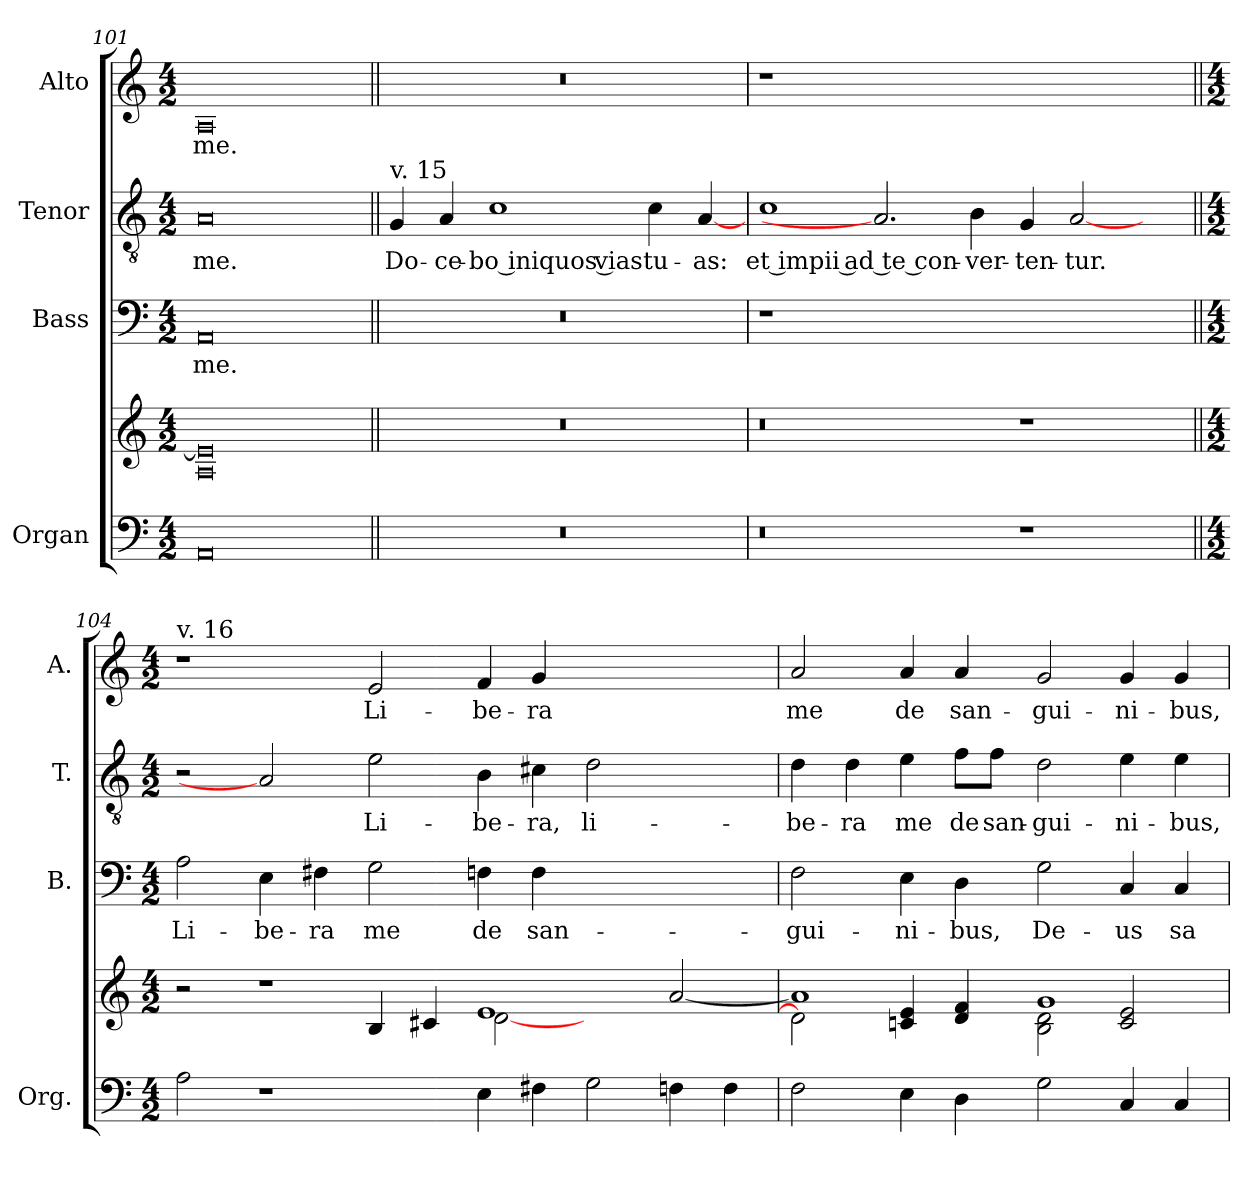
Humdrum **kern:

**kern	**kern	**kern	**text	**kern	**text	**kern	**text
*part4	*part4	*part3	*part3	*part2	*part2	*part1	*part1
*staff5	*staff4	*staff3	*staff3	*staff2	*staff2	*staff1	*staff1
*I"Organ	*	*I"Bass	*	*I"Tenor	*	*I"Alto	*
*I'Org.	*	*I'B.	*	*I'T.	*	*I'A.	*
*clefF4	*clefG2	*clefF4	*	*clefGv2	*	*clefG2	*
*	*	*	*	*ITrd7c12	*	*	*
*k[]	*k[]	*k[]	*	*k[]	*	*k[]	*
*C:	*C:	*C:	*	*C:	*	*C:	*
*M4/2	*M4/2	*M4/2	*	*M4/2	*	*M4/2	*
=101	=101	=101	=101	=101	=101	=101	=101
!	!	!	!LO:LY:b:color=#000000	!	!	!	!
!	!	!	!	!	!LO:LY:b:color=#000000	!	!
!	!	!	!	!	!	!	!LO:LY:b:color=#000000
0AAi	0Ai 0ei]	0AAi	me.	0AAi	me.	0Ai	me.
!!LO:PB:g=z
=102||	=102||	=102||	=102||	=102||	=102||	=102||	=102||
!	!	!LO:N:vis=1	!	!	!	!	!
!	!	!	!	!LO:TX:a:t=v. 15	!	!	!
!	!	!	!	!	!LO:LY:b:color=#000000	!LO:N:vis=1	!
0r	0r	0r	.	4GGi/	Do-	0r	.
!	!	!	!	!	!LO:LY:b:color=#000000	!	!
.	.	.	.	4AAi/	-ce-	.	.
!	!	!	!	!	!LO:LY:b:color=#000000	!	!
.	.	.	.	1Ci	-bo iniquos vias	.	.
!	!	!	!	!	!LO:LY:b:color=#000000	!	!
.	.	.	.	4Ci\	tu-	.	.
!	!	!	!	!	!LO:LY:b:color=#000000	!	!
.	.	.	.	[4AAi	-as:	.	.
=103	=103	=103	=103	=103	=103	=103	=103
!	!	!LO:N:vis=1	!	!	!	!	!
!	!	!	!	!	!LO:LY:b:color=#000000	!LO:N:vis=1	!
0r	0r	0r	.	1Ci	et impii ad te con-	0r	.
.	.	.	.	2.AAi]	.	.	.
!	!	!	!	!	!LO:LY:b:color=#000000	!	!
.	.	.	.	4BBi\	-ver-	.	.
!	!	!	!	!	!LO:LY:b:color=#000000	!	!
1r	1r	1ryy	.	4GGi/	-ten-	1ryy	.
!	!	!	!	!	!LO:LY:b:color=#000000	!	!
.	.	.	.	[2AAi	-tur.	.	.
.	.	.	.	4ryy	.	.	.
!!LO:LB:g=z
=104||	=104||	=104||	=104||	=104||	=104||	=104||	=104||
*M4/2	*M4/2	*M4/2	*	*M4/2	*	*M4/2	*
*	*^	*	*	*	*	*	*
!	!	!	!	!	!	!	!LO:TX:a:t=v. 16	!
!	!	!	!	!LO:LY:b:color=#000000	!	!	!	!
2Ai\	2r	1ryy	2Ai\	Li-	2r	.	1r	.
!	!	!	!	!LO:LY:b:color=#000000	!	!	!	!
1r	1r	.	4Ei\	-be-	2AAi]	.	.	.
!	!	!	!	!LO:LY:b:color=#000000	!	!	!	!
.	.	.	4F#Xi\	-ra	.	.	.	.
!	!	!	!	!LO:LY:b:color=#000000	!	!	!	!
!	!	!	!	!	!	!LO:LY:b:color=#000000	!	!
!	!	!	!	!	!	!	!	!LO:LY:b:color=#000000
.	.	4Bi/	2Gi\	me	2Ei\	Li-	2ei/	Li-
.	.	4c#Xi/	.	.	.	.	.	.
!	!	!	!	!LO:LY:b:color=#000000	!	!	!	!
!	!	!	!	!	!	!LO:LY:b:color=#000000	!	!
!	!	!	!	!	!	!	!	!LO:LY:b:color=#000000
4Ei\	1ei	[2di\	4Fni\	de	4BBi\	-be-	4fi/	-be-
!	!	!	!	!LO:LY:b:color=#000000	!	!	!	!
!	!	!	!	!	!	!LO:LY:b:color=#000000	!	!
!	!	!	!	!	!	!	!	!LO:LY:b:color=#000000
4F#Xi\	.	.	4Fi\	san-	4C#Xi\	-ra,	4gi/	-ra
!	!	!	!	!	!	!LO:LY:b:color=#000000	!	!
2Gi\	.	1ryy	1ryy	.	2Di\	li-	1ryy	.
4Fni\	[2ai/	.	.	.	2ryy	.	.	.
4Fi\	.	.	.	.	.	.	.	.
=105	=105	=105	=105	=105	=105	=105	=105	=105
!	!	!	!	!LO:LY:b:color=#000000	!	!	!	!
!	!	!	!	!	!	!LO:LY:b:color=#000000	!	!
!	!	!	!	!	!	!	!	!LO:LY:b:color=#000000
2Fi\	1ai]	2di\]	2Fi\	-gui-	4Di\	-be-	2ai/	me
!	!	!	!	!	!	!LO:LY:b:color=#000000	!	!
.	.	.	.	.	4Di\	-ra	.	.
!	!	!	!	!LO:LY:b:color=#000000	!	!	!	!
!	!	!	!	!	!	!LO:LY:b:color=#000000	!	!
!	!	!	!	!	!	!	!	!LO:LY:b:color=#000000
4Ei\	.	4cni/ 4ei	4Ei\	-ni-	4Ei\	me	4ai/	de
!	!	!	!	!LO:LY:b:color=#000000	!	!	!	!
!	!	!	!	!	!	!LO:LY:b:color=#000000	!	!
!	!	!	!	!	!	!	!	!LO:LY:b:color=#000000
4Di\	.	4di/ 4fi	4Di\	-bus,	8Fi\L	de	4ai/	san-
!	!	!	!	!	!	!LO:LY:b:color=#000000	!	!
.	.	.	.	.	8Fi\J	san-	.	.
!	!	!	!	!LO:LY:b:color=#000000	!	!	!	!
!	!	!	!	!	!	!LO:LY:b:color=#000000	!	!
!	!	!	!	!	!	!	!	!LO:LY:b:color=#000000
2Gi\	1gi	2Bi\ 2di	2Gi\	De-	2Di\	-gui-	2gi/	-gui-
!	!	!	!	!LO:LY:b:color=#000000	!	!	!	!
!	!	!	!	!	!	!LO:LY:b:color=#000000	!	!
!	!	!	!	!	!	!	!	!LO:LY:b:color=#000000
4Ci/	.	2ci/ 2ei	4Ci/	-us	4Ei\	-ni-	4gi/	-ni-
!	!	!	!	!LO:LY:b:color=#000000	!	!	!	!
!	!	!	!	!	!	!LO:LY:b:color=#000000	!	!
!	!	!	!	!	!	!	!	!LO:LY:b:color=#000000
4Ci/	.	.	4Ci/	sa-	4Ei\	-bus,	4gi/	-bus,
*	*v	*v	*	*	*	*	*	*
=	=	=	=	=	=	=	=
*-	*-	*-	*-	*-	*-	*-	*-
